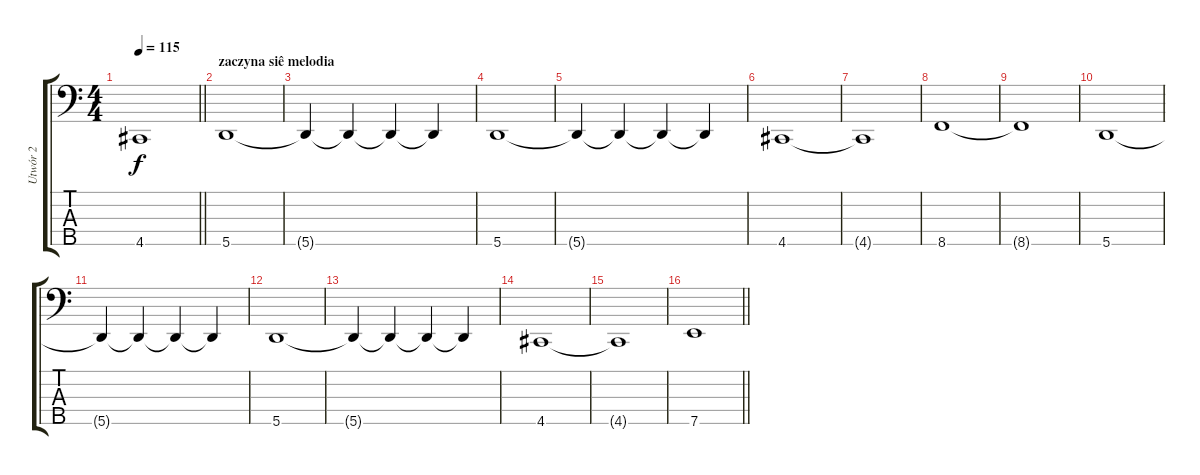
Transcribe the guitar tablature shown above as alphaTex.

\track ("Utwór 2" "Utwór 2") {instrument electricbassfinger}
\staff {score tabs}
\tuning (F2 C2 G1 D1 A0) {hide}
\ts (4 4)
\tempo 115
\clef f4
\barLineRight lightlight
\ks c
4.5{t}.1{dy f} |
\section ("" "zaczyna siê melodia")
5.5.1 |
5.5{t}.4 5.5{t}.4 5.5{t}.4 5.5{t}.4 |
5.5.1 |
5.5{t}.4 5.5{t}.4 5.5{t}.4 5.5{t}.4 |
4.5.1 |
4.5{t}.1 |
8.5.1 |
8.5{t}.1 |
5.5.1 |
5.5{t}.4 5.5{t}.4 5.5{t}.4 5.5{t}.4 |
5.5.1 |
5.5{t}.4 5.5{t}.4 5.5{t}.4 5.5{t}.4 |
4.5.1 |
4.5{t}.1 |
\barLineRight lightlight
7.5.1
